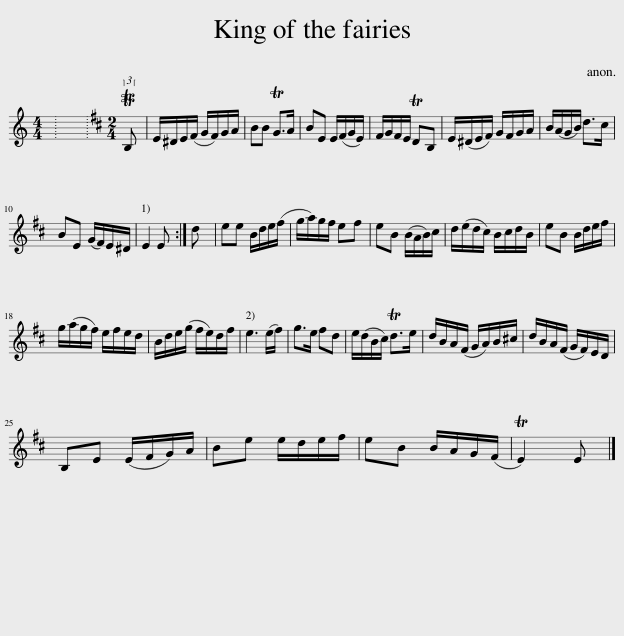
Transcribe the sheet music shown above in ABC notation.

X:1
L:1/8
M:4/4
I:linebreak $
K:C
V:1 treble
V:1
 x8 | x8 |[K:D][M:2/4] (3:2:1TB, x/12 | E/^D/E/(F/ G/F/)G/A/ | BB TG>A | %5
 BE E/(F/G/E/) | F/G/F/E/ TDB, | E/(^D/E/F/) G/F/G/A/ | B/(A/G/B/) d>c |$ BE (G/F/)E/^D/ | %10
 E2 E :| d | ee B/d/e/(f/ | g/a/)g/f/ ef | eB (B/A/B/)c/ | %15
 d/(e/d/c/) B/c/d/B/ | eB B/d/e/f/ |$ g/(a/g/f/) e/f/e/d/ | B/d/e/(g/ f/e/)d/f/ | e3 (e/f/) | %20
 g>e fd | e/(d/B/c/) Td>e | d/B/A/(F/ G/A/)B/^c/ | d/B/A/(F/ G/F/)E/D/ |$ B,E (E/F/G/)A/ | %25
 Be e/d/e/f/ | eB B/A/G/(F/ | TE2) E |] %28
